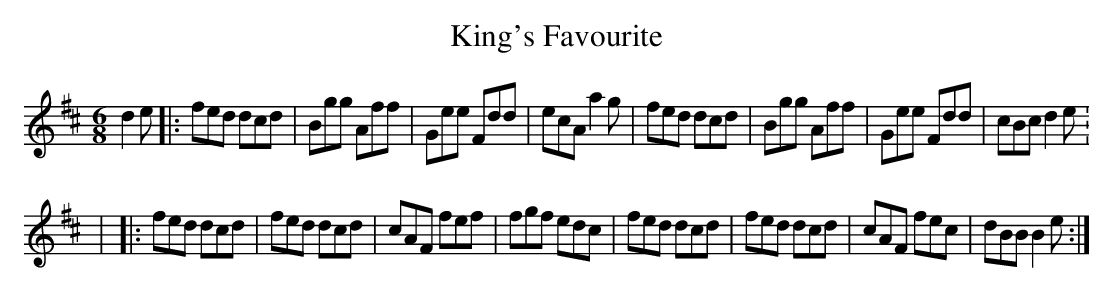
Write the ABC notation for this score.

X:1
T:King's Favourite
M:6/8
L:1/8
K:D
d2 e|:fed dcd|Bgg Aff|Gee Fdd|ecA a2 g|fed dcd|Bgg Aff|Gee Fdd|cBc d2e:
|
|:fed dcd|fed dcd|cAF fef|fgf edc|fed dcd|fed dcd|cAF fec|dBB B2 e:|
